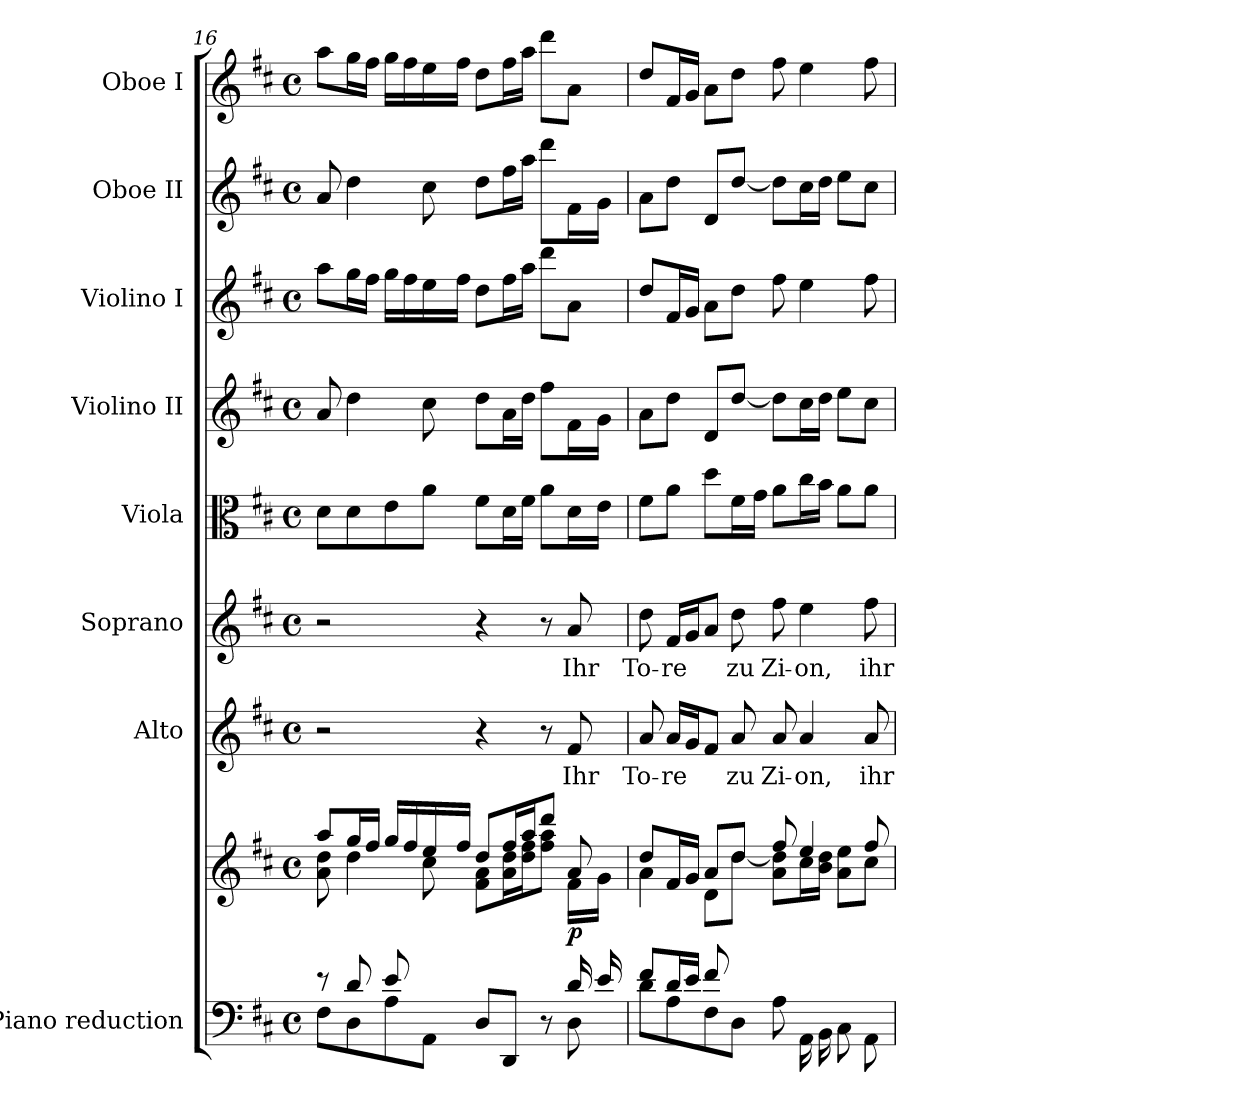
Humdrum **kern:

**kern	**kern	**dynam	**kern	**text	**kern	**text	**kern	**kern	**kern	**kern	**kern
*part8	*part8	*part8	*part7	*part7	*part6	*part6	*part5	*part4	*part3	*part2	*part1
*staff9	*staff8	*staff8/9	*staff7	*staff7	*staff6	*staff6	*staff5	*staff4	*staff3	*staff2	*staff1
*I"Piano reduction	*	*	*I"Alto	*	*I"Soprano	*	*I"Viola	*I"Violino II	*I"Violino I	*I"Oboe II	*I"Oboe I
*I'Pno	*	*	*	*	*	*	*I'Vla	*I'Vln	*I'Vln	*I'Ob	*I'Ob
*clefF4	*clefG2	*	*clefG2	*	*clefG2	*	*clefC3	*clefG2	*clefG2	*clefG2	*clefG2
*k[f#c#]	*k[f#c#]	*	*k[f#c#]	*	*k[f#c#]	*	*k[f#c#]	*k[f#c#]	*k[f#c#]	*k[f#c#]	*k[f#c#]
*M4/4	*M4/4	*	*M4/4	*	*M4/4	*	*M4/4	*M4/4	*M4/4	*M4/4	*M4/4
*met(c)	*met(c)	*	*met(c)	*	*met(c)	*	*met(c)	*met(c)	*met(c)	*met(c)	*met(c)
=16	=16	=16	=16	=16	=16	=16	=16	=16	=16	=16	=16
*^	*^	*	*	*	*	*	*	*	*	*	*
*	*	*	*^	*	*	*	*	*	*	*	*	*	*
8r	8F#\L	8aa/L	8a\ 8dd\	4.ryy	.	2r	.	2r	.	8d\L	8a/	8aa\L	8a/	8aa\L
8d/L	8D\	16gg/L	4dd\	.	.	.	.	.	.	8d\	4dd\	16gg\L	4dd\	16gg\L
.	.	16ff#/JJ	.	.	.	.	.	.	.	.	.	16ff#\JJ	.	16ff#\JJ
8e/	8A\	16gg/LL	.	.	.	.	.	.	.	8e\	.	16gg\LL	.	16gg\LL
.	.	16ff#/	.	.	.	.	.	.	.	.	.	16ff#\	.	16ff#\
8ryy	8AA\J	16ee/	8cc#\	8a\J	.	.	.	.	.	8a\J	8cc#\	16ee\	8cc#\	16ee\
.	.	16ff#/JJ	.	.	.	.	.	.	.	.	.	16ff#\JJ	.	16ff#\JJ
4ryy	8D/L	8dd/L	8f#\ 8a\L	2ryy	.	4r	.	4r	.	8f#\L	8dd\L	8dd\L	8dd\L	8dd\L
.	8DD/J	16ff#/L	16a\ 16dd\L	.	.	.	.	.	.	16d\L	16a\L	16ff#\L	16ff#\L	16ff#\L
.	.	16aa/J	16dd\ 16ff#\J	.	.	.	.	.	.	16f#\JJ	16dd\JJ	16aa\JJ	16aa\JJ	16aa\JJ
8r	8ryy	8ddd/J	8ff#\ 8aa\J	.	.	8r	.	8r	.	8a\L	8ff#\L	8ddd\L	8ddd\L	8ddd\L
!	!	!	!	!	!LO:DY:b	!	!LO:LY:b	!	!LO:LY:b	!	!	!	!	!
16d/LL	8D\	8a/	16f#\LL	.	p	8f#/	Ihr	8a/	Ihr	16d\L	16f#\L	8a\J	16f#\L	8a\J
16e/JJ	.	.	16g\JJ	.	.	.	.	.	.	16e\JJ	16g\JJ	.	16g\JJ	.
!!LO:PB:g=z
=17	=17	=17	=17	=17	=17	=17	=17	=17	=17	=17	=17	=17	=17	=17
!	!	!	!	!	!	!	!LO:LY:b	!	!LO:LY:b	!	!	!	!	!
8f#/L	8d\L	8dd/L	4a\	4.ryy	.	8a/	To-	8dd\	To-	8f#\L	8a\L	8dd/L	8a\L	8dd/L
!	!	!	!	!	!	!	!LO:LY:b	!	!LO:LY:b	!	!	!	!	!
16d/L	8A\	16f#/L	.	.	.	16a/LL	-re	16f#/LL	-re	8a\J	8dd\J	16f#/L	8dd\J	16f#/L
16e/JJ	.	16g/JJ	.	.	.	16g/J	.	16g/J	.	.	.	16g/JJ	.	16g/JJ
8f#/L	8F#\	8a/L	8d\L	.	.	8f#/J	.	8a/J	.	8dd\L	8d/L	8a\L	8d/L	8a\L
!	!	!	!	!	!	!	!LO:LY:b	!	!LO:LY:b	!	!	!	!	!
8ryy	8D\J	8dd/J	[8dd\J	16f#\L	.	8a/	zu	8dd\	zu	16f#\L	[8dd/J	8dd\J	[8dd/J	8dd\J
.	.	.	.	16g\JJ	.	.	.	.	.	16g\JJ	.	.	.	.
!	!	!	!	!	!	!	!LO:LY:b	!	!LO:LY:b	!	!	!	!	!
8A\L	2ryy	8ff#/	8a\ 8dd\]L	2ryy	.	8a/	Zi-	8ff#\	Zi-	8a\L	8dd\L]	8ff#\	8dd\L]	8ff#\
!	!	!	!	!	!	!	!LO:LY:b	!	!LO:LY:b	!	!	!	!	!
16AA\L	.	4ee/	16cc#\L	.	.	4a/	-on,	4ee\	-on,	16cc#\L	16cc#\L	4ee\	16cc#\L	4ee\
16BB\J	.	.	16b\ 16dd\JJ	.	.	.	.	.	.	16b\JJ	16dd\JJ	.	16dd\JJ	.
8C#\	.	.	8a\ 8ee\L	.	.	.	.	.	.	8a\L	8ee\L	.	8ee\L	.
!	!	!	!	!	!	!	!LO:LY:b	!	!LO:LY:b	!	!	!	!	!
8AA\J	.	8ff#/	8cc#\J	.	.	8a/	ihr	8ff#\	ihr	8a\J	8cc#\J	8ff#\	8cc#\J	8ff#\
*v	*v	*	*	*	*	*	*	*	*	*	*	*	*	*
*	*v	*v	*v	*	*	*	*	*	*	*	*	*	*
=	=	=	=	=	=	=	=	=	=	=	=
*-	*-	*-	*-	*-	*-	*-	*-	*-	*-	*-	*-
